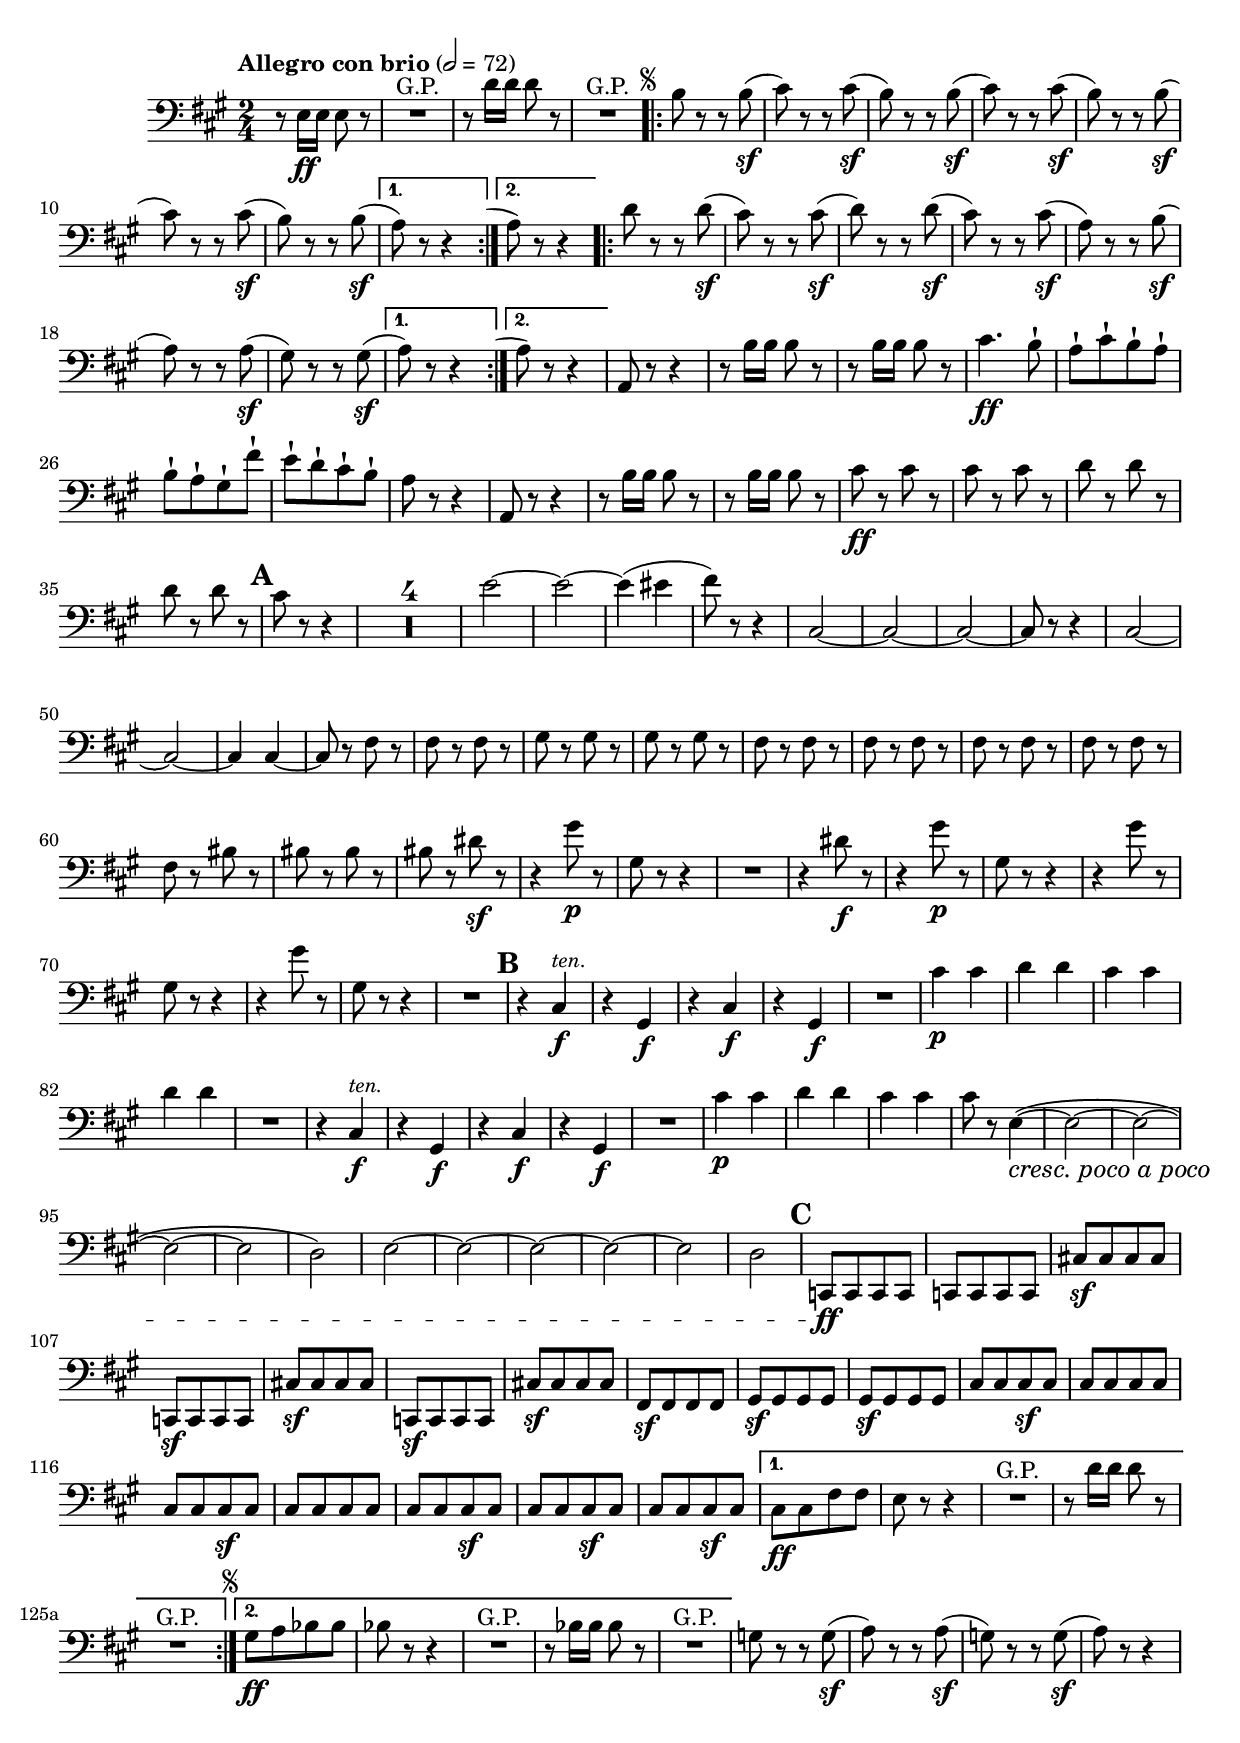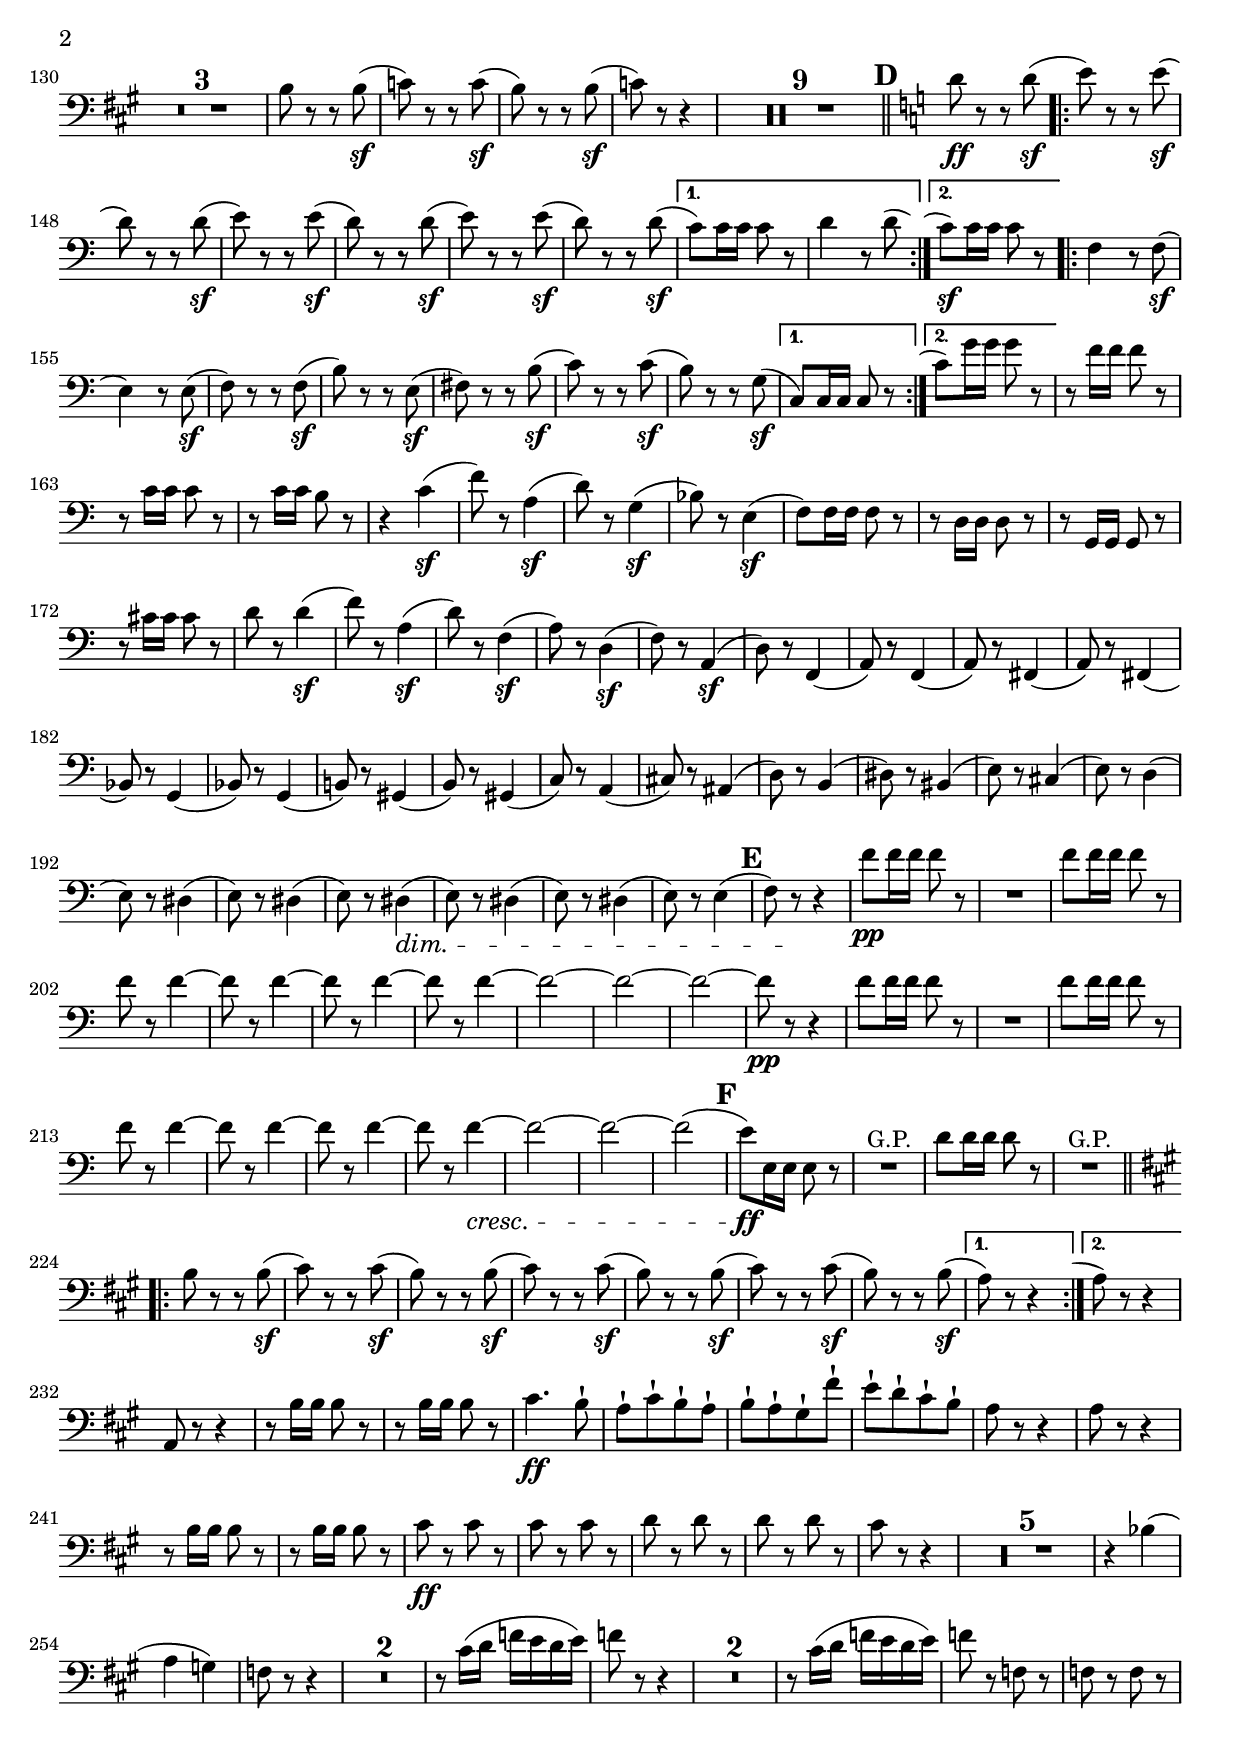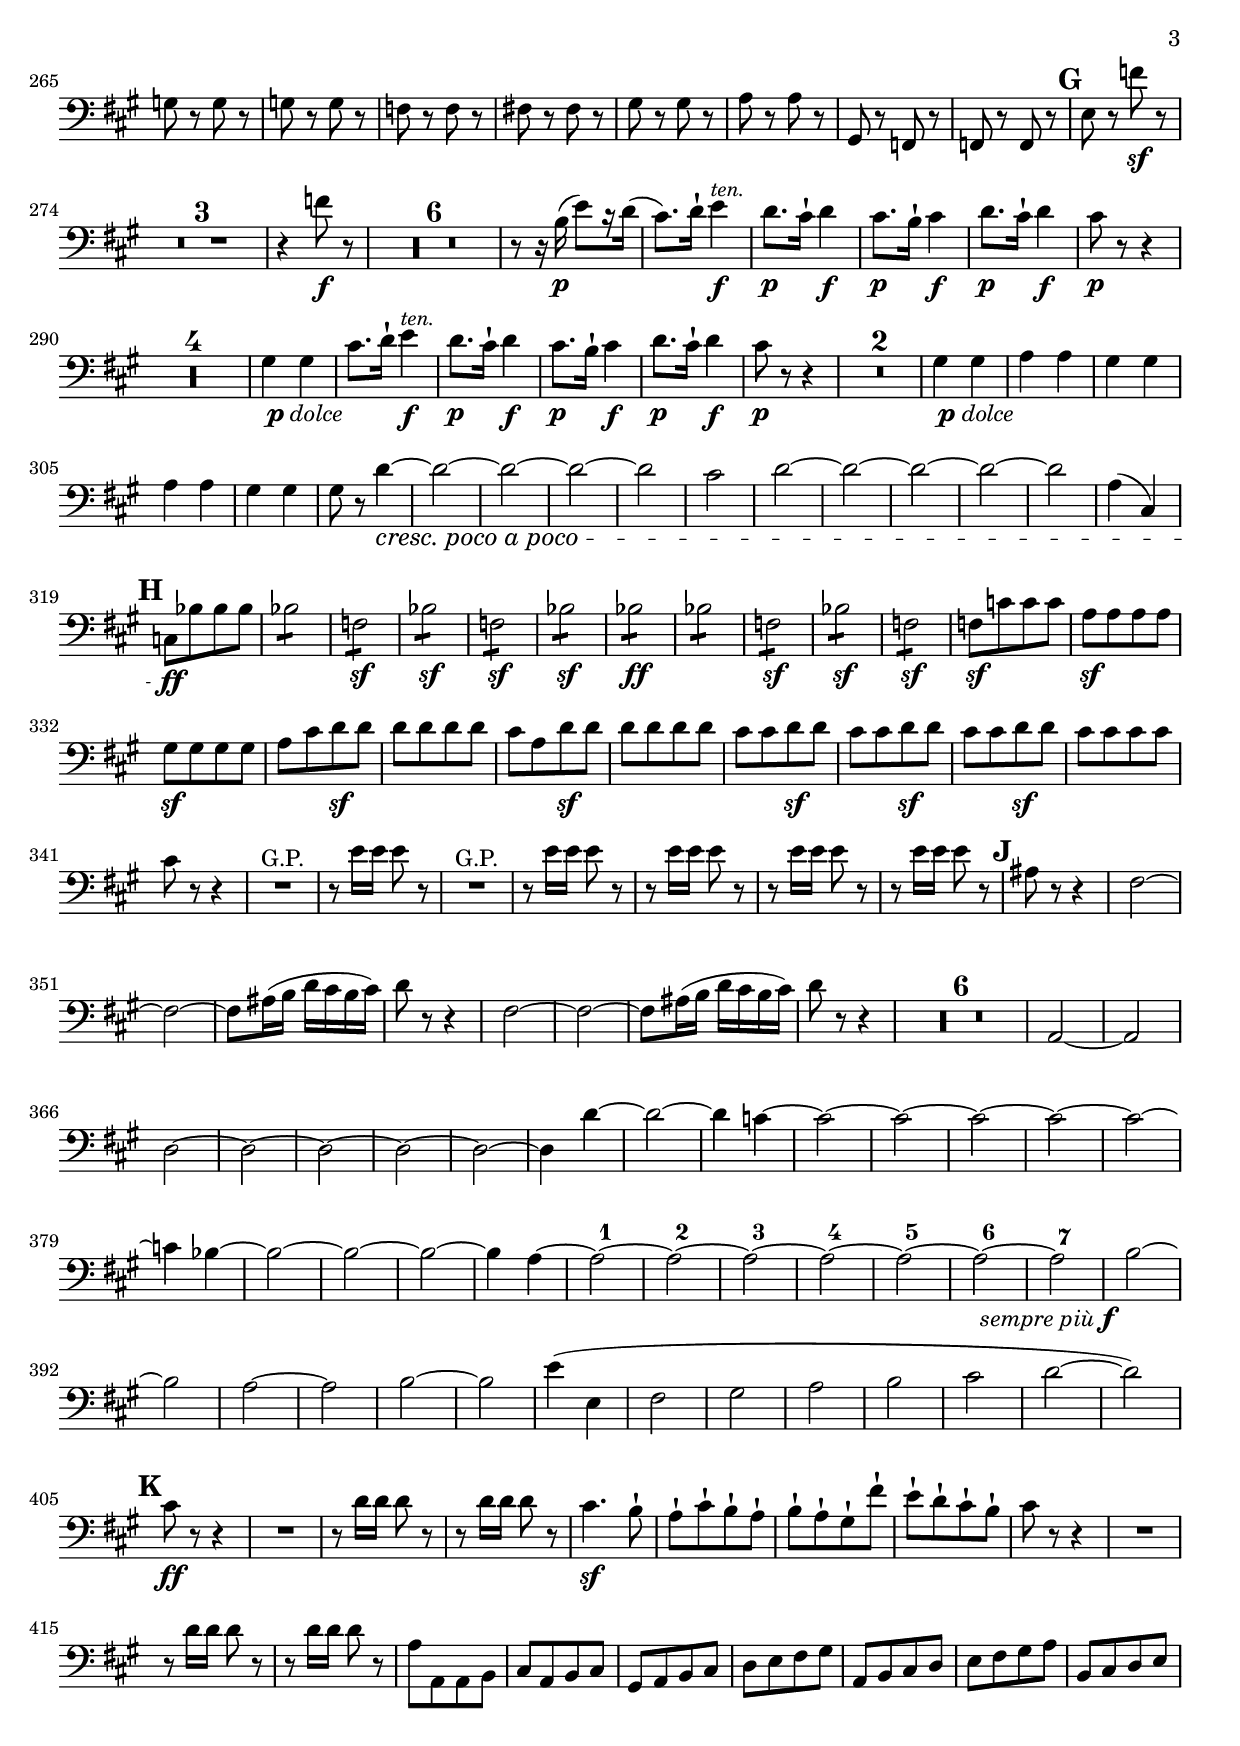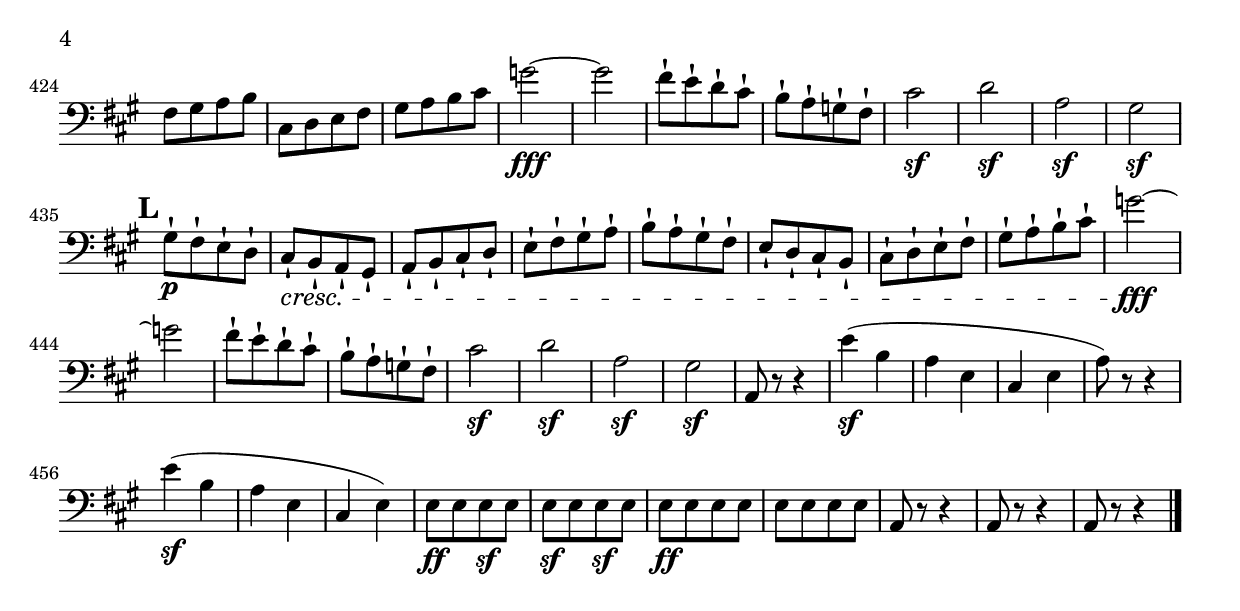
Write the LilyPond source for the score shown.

\version "2.24"

\version "2.24"

\include "../../definitions.ly"
\version "2.24"

\include "../../definitions.ly"

voicebeethovenHxmouvementExbassonBxmd = \absolute {
	\include "../../parametres.ly"
	\clef bass \time 2/4 \key a \major \tempo "Allegro con brio" 2=72
	\set Timing.beamExceptions = \beamExceptions { 8[ 8 8 8] | 8[ 16 16] 8[ 8] }
	r8 e'16 \ff e'16 e'8 r8 |
	R2\granPausa |
	r8 d'16 d'16 d'8 r8 |
	R2\granPausa |
	\repeat volta 2 {
		\segnoMark 1
		\repeat volta 2 {
			b8 r8 r8 b8( \sf |
			cis'8) r8 r8 cis'8( \sf |
			b8) r8 r8 b8( \sf |
			cis'8) r8 r8 cis'8( \sf |
			b8) r8 r8 b8( \sf |
			cis'8) r8 r8 cis'8( \sf |
			b8) r8 r8 b8( \sf |
			\alternative{
				{a8) r8 r4 | }
				{
					a8
					-\tweak control-points #'((-2 . 3.5) (-1 . 3.6) (0 . 3.5) (1 . 2.9)) ( <> )
					r8 r4 |
				}
			}
		}
		\repeat volta 2 {
			fis'8 r8 r8 fis'8( \sf |
			e'8) r8 r8 e'8( \sf |
			fis'8) r8 r8 fis'8(~ \sf |
			fis'8 eis'8) r8 e'8( \sf |
			dis'8) r8 r8 d'8( \sf |
			cis'8) r8 r8 cis'8( \sf |
			b8) r8 r8 b8( \sf |
			\alternative{
				{a8) r8 r4 |}
				{
					a8
					-\tweak control-points #'((-2 . 3.5) (-1 . 3.6) (0 . 3.5) (1 . 2.9)) ( <> )
					r8 r4 |
				}
			}
		}
		a8 r8 r4 |
		r8 b16 b16 b8 r8 |
		r8 b16 b16 b8 r8 |
		e'4. \ff d'8-! |
		%\set Timing.baseMoment = #(ly:make-moment 2/4)
		cis'8-! e'8-! d'8-! cis'8-! |
		d'8-! cis'8-! b8-! fis'8-! |
		e'8-! d'8-! cis'8-! b8-! |
		%\set Timing.baseMoment = #(ly:make-moment 1/4)
		a8 r8 r4 |
		a8 r8 r4 |
		r8 b16 b16 b8 r8 |
		r8 b16 b16 b8 r8 |
		cis'8 \ff r8 cis'8 r8 |
		cis'8 r8 cis'8 r8 |
		d'8 r8 d'8 r8 |
		d'8 r8 d'8 r8 |
		\mark\default \barNumberCheck 36
		cis'8 r8 r4 |
		R2*4 |
		e'2~ |
		e'2~ |
		e'4( eis'4 |
		fis'8) r8 r4 |
		cis'2~ |
		cis'2~ |
		cis'2~ |
		cis'8 r8 r4 |
		cis'2~ |
		cis'2~ |
		cis'4 eis'4( |
		fis'8) r8 a8 r8 |
		a8 r8 a8 r8 |
		b8 r8 b8 r8 |
		b8 r8 b8 r8 |
		a8 r8 a8 r8 |
		ais8 r8 ais8 r8 |
		bis8 r8 bis8 r8 |
		cis'8 r8 cis'8 r8 |
		dis'8 r8 dis'8 r8 |
		dis'8 r8 dis'8 r8 |
		dis'8 r8 fis'8 \sf r8 |
		r4 gis'8 \p r8 |
		gis8 r8 r4 |
		R2 |
		r4 fis'8 \f r8 |
		r4 gis'8 \p r8 |
		gis8 r8 r4 |
		r4 gis'8 r8 |
		gis8 r8 r4 |
		r4 gis'8 r8 |
		gis8 r8 r4 |
		R2 |
		\mark\default \barNumberCheck 74
		r4 cis'4\tenutotext \f |
		r4 gis4 \f |
		r4 cis'4 \f |
		r4 gis4 \f |
		R2 |
		cis'4 \p cis'4 |
		d'4 d'4 |
		cis'4 cis'4 |
		d'4 d'4 |
		R2 |
		r4 cis'4\tenutotext \f |
		r4 gis4 \f |
		r4 cis'4 \f |
		r4 gis4 \f |
		R2 |
		cis'4 \p cis'4 |
		d'4 d'4 |
		cis'4 cis'4 |
		cis'8 r8 g4(~ \crescpoco |
		g2~ |
		g2~ |
		g2~ |
		g2 |
		fis2) |
		g2~ |
		g2~ |
		g2~ |
		g2~ |
		g2 |
		fis2 |
		\mark\default \barNumberCheck 104
		c8 \ff c8 c8 c8 |
		c8 c8 c8 c8 |
		cis8 \sf cis8 cis8 cis8 |
		c8 \sf c8 c8 c8 |
		cis8 \sf cis8 cis8 cis8 |
		c8 \sf c8 c8 c8 |
		cis8 \sf cis8 cis8 cis8 |
		fis,8 \sf fis,8 fis,8 fis,8 |
		gis,8 \sf gis,8 gis,8 gis,8 |
		gis,8 \sf gis,8 gis,8 gis,8 |
		cis8 cis8 cis8 \sf cis8 |
		cis8 cis8 cis8 cis8 |
		cis8 cis8 cis8 \sf cis8 |
		cis8 cis8 cis8 cis8 |
		cis8 cis8 cis8 \sf cis8 |
		cis8 cis8 cis8 \sf cis8 |
		cis8 cis8 cis8 \sf cis8 |
		\alternative{
			{
				cis8 \ff a8 a8 a8 |
				gis8 r8 r4 |
				R2\granPausa |
				r8 d'16 d'16 d'8 r8 |
				R2\granPausa | \segnoMark 1
			}
			{
				gis8 \ff a8 bes8 bes8 |
				bes8 r8 r4 |
				R2\granPausa |
				r8 bes16 bes16 bes8 r8 |
				R2\granPausa |
			}
		}
	}
	g8 r8 r8 g8( \sf |
	a8) r8 r8 a8( \sf |
	g8) r8 r8 g8( \sf |
	a8) r8 r4 |
	R2*3 |
	b8 r8 r8 b8( \sf |
	c'8) r8 r8 c'8( \sf |
	b8) r8 r8 b8( \sf |
	c'8) r8 r4 |
	R2*9 | \section
	\mark\default
	\key c \major
	d'8 \ff r8 r8 d'8( \sf |
	\repeat volta 2 {
		e'8) r8 r8 e'8( \sf |
		d'8) r8 r8 d'8( \sf |
		e'8) r8 r8 e'8( \sf |
		d'8) r8 r8 d'8( \sf |
		e'8) r8 r8 e'8( \sf |
		d'8) r8 r8 d'8( \sf |
		\alternative{
			{
				c'8) c'16 c'16 c'8 r8 |
				d'4 r8 d'8 -\tweak control-points #'((0 . 4.5) (1 . 5) (2 . 4.5) (2.5 . 4.2)) ( <> ) \sf |
			}
			{
				c'8
				-\tweak control-points #'((-1.5 . 4) (-1 . 4.5) (0 . 4.5) (1 . 4)) ( <> )
				c'16 c'16 c'8 r8 |
			}
		}
	}
	\repeat volta 2 {
		a4 r8 a8( \sf |
		g4) r8 g8( \sf |
		a8) r8 r8 a8( \sf |
		d'8) r8 r8 cis'8( \sf |
		d'8) r8 r8 d'8( \sf |
		e'8) r8 r8 e'8( \sf |
		d'8) r8 r8 d'8( \sf |
		\alternative{
			{c'8) c'16 c'16 c'8 r8 |}
			{
				c'8
				-\tweak control-points #'((-1.5 . 4) (-1 . 4.5) (0 . 4.5) (1 . 4)) ( <> )
				g'16 g'16 g'8 r8 |
			}
		}
	}
	r8 f'16 f'16 f'8 r8 |
	r8 e'16 e'16 e'8 r8 |
	r8 e'16 e'16 d'8 r8 |
	r4 c'4( \sf |
	f'8) r8 a4( \sf |
	d'8) r8 g4( \sf |
	bes8) r8 e4( \sf |
	f8) f'16 f'16 f'8 r8 |
	r8 d'16 d'16 d'8 r8 |
	r8 g16 g16 g8 r8 |
	r8 e'16 e'16 e'8 r8 |
	f'8 r8 d'4( \sf |
	f'8) r8 a4( \sf |
	d'8) r8 f4( \sf |
	a8) r8 d4( \sf |
	f8) r8 a4( \sf |
	d'8) r8 f4( |
	a8) r8 f4( |
	a8) r8 fis4( |
	a8) r8 fis4( |
	bes8) r8 g4( |
	bes8) r8 g4( |
	b8) r8 gis4( |
	b8) r8 gis4( |
	c'8) r8 a4( |
	cis'8) r8 ais4( |
	d'8) r8 b4( |
	dis'8) r8 bis4( |
	e'8) r8 cis'4( |
	e'8) r8 d'4( |
	e'8) r8 dis'4( |
	e'8) r8 dis'4( |
	e'8) r8 dis4( \dim |
	e8) r8 dis4( |
	e8) r8 dis4( |
	e8) r8 e4( |
	\mark\default \barNumberCheck 198
	f8) r8 \! r4 |
	f'8 \pp f'16 f'16 f'8 r8 |
	R2 |
	f'8 f'16 f'16 f'8 r8 |
	f'8 r8 f'4~ |
	f'8 r8 f'4~ |
	f'8 r8 f'4~ |
	f'8 r8 f'4~ |
	f'2~ |
	f'2~ |
	f'2~ |
	f'8 \pp r8 r4 |
	f'8 f'16 f'16 f'8 r8 |
	R2 |
	f'8 f'16 f'16 f'8 r8 |
	f'8 r8 f'4~ |
	f'8 r8 f'4~ |
	f'8 r8 f'4~ |
	f'8 r8 f'4~ \cresc |
	f'2~ |
	f'2~ |
	f'2( |
	\mark\default \barNumberCheck 220
	e'8) \ff e'16 e'16 e'8 r8 |
	R2\granPausa |
	d'8 d'16 d'16 d'8 r8 |
	R2\granPausa | \section
	\key a \major
	\repeat volta 2 {
		b8 r8 r8 b8( \sf |
		cis'8) r8 r8 cis'8( \sf |
		b8) r8 r8 b8( \sf |
		cis'8) r8 r8 cis'8( \sf |
		b8) r8 r8 b8( \sf |
		cis'8) r8 r8 cis'8( \sf |
		b8) r8 r8 b8( \sf |
		\alternative{
			{a8) r8 r4 |}
			{
				a8
				-\tweak control-points #'((-2 . 3.5) (-1 . 3.6) (0 . 3.5) (1 . 2.9)) ( <> )
				r8 r4 |
			}
		}
	}
	a8 r8 r4 |
	r8 b16 b16 b8 r8 |
	r8 b16 b16 b8 r8 |
	e'4. \ff d'8-! |
	cis'8-! e'8-! d'8-! cis'8-! |
	d'8-! cis'8-! b8-! fis'8-! |
	e'8-! d'8-! cis'8-! b8-! |
	a8 r8 r4 |
	a8 r8 r4 |
	r8 b16 b16 b8 r8 |
	r8 b16 b16 b8 r8 |
	cis'8 \ff r8 cis'8 r8 |
	cis'8 r8 cis'8 r8 |
	d'8 r8 d'8 r8 |
	d'8 r8 d'8 r8 |
	cis'8 r8 r4 |
	R2*5 |
	r4 bes4( |
	a4 g4) |
	f8 r8 r4 |
	R2*2 |
	r8 cis'16( d'16 f'16 e'16 d'16 e'16) |
	f'8 r8 r4 |
	R2*2 |
	r8 cis'16( d'16 f'16 e'16 d'16 e'16) |
	f'8 r8 f8 r8 |
	f8 r8 f8 r8 |
	g8 r8 g8 r8 |
	g8 r8 g8 r8 |
	f8 r8 f8 r8 |
	fis8 r8 fis8 r8 |
	gis8 r8 gis8 r8 |
	a8 r8 a8 r8 |
	gis8 r8 f8 r8 |
	f8 r8 f8 r8 |
	\mark\default \barNumberCheck 273
	e8 r8 f'8 \sf r8 |
	R2*3 |
	r4 f'8 \f r8 |
	R2*6 |
	\override DynamicLineSpanner.staff-padding = 1.5
	r8 r16 b16( \p e'8)[ r16 d'16]( |
	cis'8.) d'16-! e'4\tenutotext \f |
	d'8. \p cis'16-! d'4 \f |
	cis'8.\p b16-! cis'4 \f |
	d'8.\p cis'16-! d'4\f |
	cis'8\p r8 r4 |
	R2*4 |
	b4 \pdolce b4 |
	cis'8. d'16-! e'4\tenutotext \f |
	d'8. \p cis'16-! d'4 \f |
	cis'8. \p b16-! cis'4 \f |
	d'8. \p cis'16-! d'4 \f |
	cis'8 \p r8 r4 |
	\revert DynamicLineSpanner.staff-padding
	R2*2 |
	b4\pdolce b4 |
	cis'4 cis'4 |
	b4 b4 |
	cis'4 cis'4 |
	b4 b4 |
	b8 r8 d'4~ \crescpoco |
	d'2~ |
	d'2~ |
	d'2~ |
	d'2 |
	cis'2 |
	d'2~ |
	d'2~ |
	d'2~ |
	d'2~ |
	d'2 |
	cis'4( e'4) |
	\mark\default \barNumberCheck 319
	bes8 \ff bes8 bes8 bes8 |
	bes2:8 |
	a2:8 \sf |
	bes2:8 \sf |
	a2:8 \sf |
	bes2:8 \sf |
	bes2:8 \ff |
	bes2:8 |
	a2:8 \sf |
	bes2:8 \sf |
	a2:8 \sf |
	a8 \sf c'8 c'8 c'8 |
	cis'8 \sf cis'8 cis'8 cis'8 |
	b8 \sf b8 b8 b8 |
	cis'8 e'8 f'8 \sf f'8 |
	f'8 f'8 f'8 f'8 |
	e'8 cis'8 f'8 \sf f'8 |
	f'8 f'8 f'8 f'8 |
	e'8 e'8 f'8 \sf f'8 |
	e'8 e'8 f'8 \sf f'8 |
	e'8 e'8 f'8 \sf f'8 |
	e'8 e'8 e'8 e'8 |
	e'8 r8 r4 |
	R2\granPausa |
	r8 g'16 g'16 g'8 r8 |
	R2\granPausa |
	r8 g'16 g'16 g'8 r8 |
	r8 g'16 g'16 g'8 r8 |
	r8 g'16 g'16 g'8 r8 |
	r8 g'16 g'16 g'8 r8 |
	\mark\default \barNumberCheck 349
	cis'8 r8 r4 |
	fis'2~ |
	fis'2~ |
	fis'8 ais16( b16 d'16 cis'16 b16 cis'16) |
	d'8 r8 r4 |
	fis'2~ |
	fis'2~ |
	fis'8 ais16( b16 d'16 cis'16 b16 cis'16) |
	d'8 r8 r4 |
	R2*6 |
	a2~ |
	a2 |
	d'2~ |
	d'2~ |
	d'2~ |
	d'2~ |
	d'2~ |
	d'4 f'4~ |
	f'2~ |
	f'4 ees'4~ |
	ees'2~ |
	ees'2~ |
	ees'2~ |
	ees'2~ |
	ees'2~ |
	ees'4 des'4~ |
	des'2~ |
	des'2~ |
	des'2~ |
	des'4 c'4~ |
	\startMeasureCount
	c'2~ |
	c'2~ |
	c'2~ |
	c'2~ |
	c'2~ |
	c'2~ \semprepiuf |
	c'2 |
	\stopMeasureCount
	d'2~ |
	d'2 |
	cis'2~ |
	cis'2 |
	d'2~ |
	d'2 |
	e'4( e4 |
	fis2 |
	gis2 |
	a2 |
	b2 |
	cis'2 |
	d'2~ |
	d'2) |
	\mark\default \barNumberCheck 405
	cis'8 \ff r8 r4 |
	R2 |
	r8 d'16 d'16 d'8 r8 |
	r8 d'16 d'16 d'8 r8 |
	e'4. \sf d'8-! |
	cis'8-! e'8-! d'8-! cis'8-! |
	d'8-! cis'8-! b8-! fis'8-! |
	e'8-! d'8-! cis'8-! b8-! |
	cis'8 r8 r4 |
	R2 |
	r8 d'16 d'16 d'8 r8 |
	r8 d'16 d'16 d'8 r8 |
	cis'8 cis8 cis8 d8 |
	e8 cis8 d8 e8 |
	b,8 cis8 d8 e8 |
	fis8 gis8 a8 b8 |
	cis8 d8 e8 fis8 |
	gis8 a8 b8 cis'8 |
	d8 e8 fis8 gis8 |
	a8 b8 cis'8 d'8 |
	e8 fis8 gis8 a8 |
	b8 cis'8 d'8 e'8 |
	g'2~ \fff |
	g'2 |
	fis'8-! e'8-! d'8-! cis'8-! |
	b8-! a8-! g8-! fis8-! |
	e'2 \sf |
	fis'2 \sf |
	cis'2 \sf |
	b2 \sf |
	\mark\default \barNumberCheck 435
	b8-! \p a8-! gis8-! fis8-! |
	e8-! \cresc d8-! cis8-! b,8-! |
	cis8-! d8-! e8-! fis8-! |
	gis8-! a8-! b8-! cis'8-! |
	d'8-! cis'8-! b8-! a8-! |
	gis8-! fis8-! e8-! d8-! |
	e8-! fis8-! gis8-! a8-! |
	b8-! cis'8-! d'8-! e'8-! |
	g'2~ \fff |
	g'2 |
	fis'8-! e'8-! d'8-! cis'8-! |
	b8-! a8-! g8-! fis8-! |
	e'2 \sf |
	fis'2 \sf |
	cis'2 \sf |
	b2 \sf |
	a,8 r8 r4 |
	e'4( \sf d'4 |
	cis'4 b4 |
	a4 b4 |
	cis'8) r8 r4 |
	e'4( \sf d'4 |
	cis'4 b4 |
	a4 b4) |
	b8\ff b8 b8\sf b8 |
	b8\sf b8 b8\sf b8 |
	b8\ff b8 b8 b8 |
	b8 b8 b8 b8 |
	a8 r8 r4 |
	a,8 r8 r4 |
	a,8 r8 r4 | \fine
}

\version "2.24"

\include "../../definitions.ly"
\version "2.24"

\include "../../definitions.ly"

voicebeethovenHxmouvementExbassonBxmd = \absolute {
	\include "../../parametres.ly"
	\clef bass \time 2/4 \key a \major \tempo "Allegro con brio" 2=72
	\set Timing.beamExceptions = \beamExceptions { 8[ 8 8 8] | 8[ 16 16] 8[ 8] }
	r8 e'16 \ff e'16 e'8 r8 |
	R2\granPausa |
	r8 d'16 d'16 d'8 r8 |
	R2\granPausa |
	\repeat volta 2 {
		\segnoMark 1
		\repeat volta 2 {
			b8 r8 r8 b8( \sf |
			cis'8) r8 r8 cis'8( \sf |
			b8) r8 r8 b8( \sf |
			cis'8) r8 r8 cis'8( \sf |
			b8) r8 r8 b8( \sf |
			cis'8) r8 r8 cis'8( \sf |
			b8) r8 r8 b8( \sf |
			\alternative{
				{a8) r8 r4 | }
				{
					a8
					-\tweak control-points #'((-2 . 3.5) (-1 . 3.6) (0 . 3.5) (1 . 2.9)) ( <> )
					r8 r4 |
				}
			}
		}
		\repeat volta 2 {
			fis'8 r8 r8 fis'8( \sf |
			e'8) r8 r8 e'8( \sf |
			fis'8) r8 r8 fis'8(~ \sf |
			fis'8 eis'8) r8 e'8( \sf |
			dis'8) r8 r8 d'8( \sf |
			cis'8) r8 r8 cis'8( \sf |
			b8) r8 r8 b8( \sf |
			\alternative{
				{a8) r8 r4 |}
				{
					a8
					-\tweak control-points #'((-2 . 3.5) (-1 . 3.6) (0 . 3.5) (1 . 2.9)) ( <> )
					r8 r4 |
				}
			}
		}
		a8 r8 r4 |
		r8 b16 b16 b8 r8 |
		r8 b16 b16 b8 r8 |
		e'4. \ff d'8-! |
		%\set Timing.baseMoment = #(ly:make-moment 2/4)
		cis'8-! e'8-! d'8-! cis'8-! |
		d'8-! cis'8-! b8-! fis'8-! |
		e'8-! d'8-! cis'8-! b8-! |
		%\set Timing.baseMoment = #(ly:make-moment 1/4)
		a8 r8 r4 |
		a8 r8 r4 |
		r8 b16 b16 b8 r8 |
		r8 b16 b16 b8 r8 |
		cis'8 \ff r8 cis'8 r8 |
		cis'8 r8 cis'8 r8 |
		d'8 r8 d'8 r8 |
		d'8 r8 d'8 r8 |
		\mark\default \barNumberCheck 36
		cis'8 r8 r4 |
		R2*4 |
		e'2~ |
		e'2~ |
		e'4( eis'4 |
		fis'8) r8 r4 |
		cis'2~ |
		cis'2~ |
		cis'2~ |
		cis'8 r8 r4 |
		cis'2~ |
		cis'2~ |
		cis'4 eis'4( |
		fis'8) r8 a8 r8 |
		a8 r8 a8 r8 |
		b8 r8 b8 r8 |
		b8 r8 b8 r8 |
		a8 r8 a8 r8 |
		ais8 r8 ais8 r8 |
		bis8 r8 bis8 r8 |
		cis'8 r8 cis'8 r8 |
		dis'8 r8 dis'8 r8 |
		dis'8 r8 dis'8 r8 |
		dis'8 r8 fis'8 \sf r8 |
		r4 gis'8 \p r8 |
		gis8 r8 r4 |
		R2 |
		r4 fis'8 \f r8 |
		r4 gis'8 \p r8 |
		gis8 r8 r4 |
		r4 gis'8 r8 |
		gis8 r8 r4 |
		r4 gis'8 r8 |
		gis8 r8 r4 |
		R2 |
		\mark\default \barNumberCheck 74
		r4 cis'4\tenutotext \f |
		r4 gis4 \f |
		r4 cis'4 \f |
		r4 gis4 \f |
		R2 |
		cis'4 \p cis'4 |
		d'4 d'4 |
		cis'4 cis'4 |
		d'4 d'4 |
		R2 |
		r4 cis'4\tenutotext \f |
		r4 gis4 \f |
		r4 cis'4 \f |
		r4 gis4 \f |
		R2 |
		cis'4 \p cis'4 |
		d'4 d'4 |
		cis'4 cis'4 |
		cis'8 r8 g4(~ \crescpoco |
		g2~ |
		g2~ |
		g2~ |
		g2 |
		fis2) |
		g2~ |
		g2~ |
		g2~ |
		g2~ |
		g2 |
		fis2 |
		\mark\default \barNumberCheck 104
		c8 \ff c8 c8 c8 |
		c8 c8 c8 c8 |
		cis8 \sf cis8 cis8 cis8 |
		c8 \sf c8 c8 c8 |
		cis8 \sf cis8 cis8 cis8 |
		c8 \sf c8 c8 c8 |
		cis8 \sf cis8 cis8 cis8 |
		fis,8 \sf fis,8 fis,8 fis,8 |
		gis,8 \sf gis,8 gis,8 gis,8 |
		gis,8 \sf gis,8 gis,8 gis,8 |
		cis8 cis8 cis8 \sf cis8 |
		cis8 cis8 cis8 cis8 |
		cis8 cis8 cis8 \sf cis8 |
		cis8 cis8 cis8 cis8 |
		cis8 cis8 cis8 \sf cis8 |
		cis8 cis8 cis8 \sf cis8 |
		cis8 cis8 cis8 \sf cis8 |
		\alternative{
			{
				cis8 \ff a8 a8 a8 |
				gis8 r8 r4 |
				R2\granPausa |
				r8 d'16 d'16 d'8 r8 |
				R2\granPausa | \segnoMark 1
			}
			{
				gis8 \ff a8 bes8 bes8 |
				bes8 r8 r4 |
				R2\granPausa |
				r8 bes16 bes16 bes8 r8 |
				R2\granPausa |
			}
		}
	}
	g8 r8 r8 g8( \sf |
	a8) r8 r8 a8( \sf |
	g8) r8 r8 g8( \sf |
	a8) r8 r4 |
	R2*3 |
	b8 r8 r8 b8( \sf |
	c'8) r8 r8 c'8( \sf |
	b8) r8 r8 b8( \sf |
	c'8) r8 r4 |
	R2*9 | \section
	\mark\default
	\key c \major
	d'8 \ff r8 r8 d'8( \sf |
	\repeat volta 2 {
		e'8) r8 r8 e'8( \sf |
		d'8) r8 r8 d'8( \sf |
		e'8) r8 r8 e'8( \sf |
		d'8) r8 r8 d'8( \sf |
		e'8) r8 r8 e'8( \sf |
		d'8) r8 r8 d'8( \sf |
		\alternative{
			{
				c'8) c'16 c'16 c'8 r8 |
				d'4 r8 d'8 -\tweak control-points #'((0 . 4.5) (1 . 5) (2 . 4.5) (2.5 . 4.2)) ( <> ) \sf |
			}
			{
				c'8
				-\tweak control-points #'((-1.5 . 4) (-1 . 4.5) (0 . 4.5) (1 . 4)) ( <> )
				c'16 c'16 c'8 r8 |
			}
		}
	}
	\repeat volta 2 {
		a4 r8 a8( \sf |
		g4) r8 g8( \sf |
		a8) r8 r8 a8( \sf |
		d'8) r8 r8 cis'8( \sf |
		d'8) r8 r8 d'8( \sf |
		e'8) r8 r8 e'8( \sf |
		d'8) r8 r8 d'8( \sf |
		\alternative{
			{c'8) c'16 c'16 c'8 r8 |}
			{
				c'8
				-\tweak control-points #'((-1.5 . 4) (-1 . 4.5) (0 . 4.5) (1 . 4)) ( <> )
				g'16 g'16 g'8 r8 |
			}
		}
	}
	r8 f'16 f'16 f'8 r8 |
	r8 e'16 e'16 e'8 r8 |
	r8 e'16 e'16 d'8 r8 |
	r4 c'4( \sf |
	f'8) r8 a4( \sf |
	d'8) r8 g4( \sf |
	bes8) r8 e4( \sf |
	f8) f'16 f'16 f'8 r8 |
	r8 d'16 d'16 d'8 r8 |
	r8 g16 g16 g8 r8 |
	r8 e'16 e'16 e'8 r8 |
	f'8 r8 d'4( \sf |
	f'8) r8 a4( \sf |
	d'8) r8 f4( \sf |
	a8) r8 d4( \sf |
	f8) r8 a4( \sf |
	d'8) r8 f4( |
	a8) r8 f4( |
	a8) r8 fis4( |
	a8) r8 fis4( |
	bes8) r8 g4( |
	bes8) r8 g4( |
	b8) r8 gis4( |
	b8) r8 gis4( |
	c'8) r8 a4( |
	cis'8) r8 ais4( |
	d'8) r8 b4( |
	dis'8) r8 bis4( |
	e'8) r8 cis'4( |
	e'8) r8 d'4( |
	e'8) r8 dis'4( |
	e'8) r8 dis'4( |
	e'8) r8 dis4( \dim |
	e8) r8 dis4( |
	e8) r8 dis4( |
	e8) r8 e4( |
	\mark\default \barNumberCheck 198
	f8) r8 \! r4 |
	f'8 \pp f'16 f'16 f'8 r8 |
	R2 |
	f'8 f'16 f'16 f'8 r8 |
	f'8 r8 f'4~ |
	f'8 r8 f'4~ |
	f'8 r8 f'4~ |
	f'8 r8 f'4~ |
	f'2~ |
	f'2~ |
	f'2~ |
	f'8 \pp r8 r4 |
	f'8 f'16 f'16 f'8 r8 |
	R2 |
	f'8 f'16 f'16 f'8 r8 |
	f'8 r8 f'4~ |
	f'8 r8 f'4~ |
	f'8 r8 f'4~ |
	f'8 r8 f'4~ \cresc |
	f'2~ |
	f'2~ |
	f'2( |
	\mark\default \barNumberCheck 220
	e'8) \ff e'16 e'16 e'8 r8 |
	R2\granPausa |
	d'8 d'16 d'16 d'8 r8 |
	R2\granPausa | \section
	\key a \major
	\repeat volta 2 {
		b8 r8 r8 b8( \sf |
		cis'8) r8 r8 cis'8( \sf |
		b8) r8 r8 b8( \sf |
		cis'8) r8 r8 cis'8( \sf |
		b8) r8 r8 b8( \sf |
		cis'8) r8 r8 cis'8( \sf |
		b8) r8 r8 b8( \sf |
		\alternative{
			{a8) r8 r4 |}
			{
				a8
				-\tweak control-points #'((-2 . 3.5) (-1 . 3.6) (0 . 3.5) (1 . 2.9)) ( <> )
				r8 r4 |
			}
		}
	}
	a8 r8 r4 |
	r8 b16 b16 b8 r8 |
	r8 b16 b16 b8 r8 |
	e'4. \ff d'8-! |
	cis'8-! e'8-! d'8-! cis'8-! |
	d'8-! cis'8-! b8-! fis'8-! |
	e'8-! d'8-! cis'8-! b8-! |
	a8 r8 r4 |
	a8 r8 r4 |
	r8 b16 b16 b8 r8 |
	r8 b16 b16 b8 r8 |
	cis'8 \ff r8 cis'8 r8 |
	cis'8 r8 cis'8 r8 |
	d'8 r8 d'8 r8 |
	d'8 r8 d'8 r8 |
	cis'8 r8 r4 |
	R2*5 |
	r4 bes4( |
	a4 g4) |
	f8 r8 r4 |
	R2*2 |
	r8 cis'16( d'16 f'16 e'16 d'16 e'16) |
	f'8 r8 r4 |
	R2*2 |
	r8 cis'16( d'16 f'16 e'16 d'16 e'16) |
	f'8 r8 f8 r8 |
	f8 r8 f8 r8 |
	g8 r8 g8 r8 |
	g8 r8 g8 r8 |
	f8 r8 f8 r8 |
	fis8 r8 fis8 r8 |
	gis8 r8 gis8 r8 |
	a8 r8 a8 r8 |
	gis8 r8 f8 r8 |
	f8 r8 f8 r8 |
	\mark\default \barNumberCheck 273
	e8 r8 f'8 \sf r8 |
	R2*3 |
	r4 f'8 \f r8 |
	R2*6 |
	\override DynamicLineSpanner.staff-padding = 1.5
	r8 r16 b16( \p e'8)[ r16 d'16]( |
	cis'8.) d'16-! e'4\tenutotext \f |
	d'8. \p cis'16-! d'4 \f |
	cis'8.\p b16-! cis'4 \f |
	d'8.\p cis'16-! d'4\f |
	cis'8\p r8 r4 |
	R2*4 |
	b4 \pdolce b4 |
	cis'8. d'16-! e'4\tenutotext \f |
	d'8. \p cis'16-! d'4 \f |
	cis'8. \p b16-! cis'4 \f |
	d'8. \p cis'16-! d'4 \f |
	cis'8 \p r8 r4 |
	\revert DynamicLineSpanner.staff-padding
	R2*2 |
	b4\pdolce b4 |
	cis'4 cis'4 |
	b4 b4 |
	cis'4 cis'4 |
	b4 b4 |
	b8 r8 d'4~ \crescpoco |
	d'2~ |
	d'2~ |
	d'2~ |
	d'2 |
	cis'2 |
	d'2~ |
	d'2~ |
	d'2~ |
	d'2~ |
	d'2 |
	cis'4( e'4) |
	\mark\default \barNumberCheck 319
	bes8 \ff bes8 bes8 bes8 |
	bes2:8 |
	a2:8 \sf |
	bes2:8 \sf |
	a2:8 \sf |
	bes2:8 \sf |
	bes2:8 \ff |
	bes2:8 |
	a2:8 \sf |
	bes2:8 \sf |
	a2:8 \sf |
	a8 \sf c'8 c'8 c'8 |
	cis'8 \sf cis'8 cis'8 cis'8 |
	b8 \sf b8 b8 b8 |
	cis'8 e'8 f'8 \sf f'8 |
	f'8 f'8 f'8 f'8 |
	e'8 cis'8 f'8 \sf f'8 |
	f'8 f'8 f'8 f'8 |
	e'8 e'8 f'8 \sf f'8 |
	e'8 e'8 f'8 \sf f'8 |
	e'8 e'8 f'8 \sf f'8 |
	e'8 e'8 e'8 e'8 |
	e'8 r8 r4 |
	R2\granPausa |
	r8 g'16 g'16 g'8 r8 |
	R2\granPausa |
	r8 g'16 g'16 g'8 r8 |
	r8 g'16 g'16 g'8 r8 |
	r8 g'16 g'16 g'8 r8 |
	r8 g'16 g'16 g'8 r8 |
	\mark\default \barNumberCheck 349
	cis'8 r8 r4 |
	fis'2~ |
	fis'2~ |
	fis'8 ais16( b16 d'16 cis'16 b16 cis'16) |
	d'8 r8 r4 |
	fis'2~ |
	fis'2~ |
	fis'8 ais16( b16 d'16 cis'16 b16 cis'16) |
	d'8 r8 r4 |
	R2*6 |
	a2~ |
	a2 |
	d'2~ |
	d'2~ |
	d'2~ |
	d'2~ |
	d'2~ |
	d'4 f'4~ |
	f'2~ |
	f'4 ees'4~ |
	ees'2~ |
	ees'2~ |
	ees'2~ |
	ees'2~ |
	ees'2~ |
	ees'4 des'4~ |
	des'2~ |
	des'2~ |
	des'2~ |
	des'4 c'4~ |
	\startMeasureCount
	c'2~ |
	c'2~ |
	c'2~ |
	c'2~ |
	c'2~ |
	c'2~ \semprepiuf |
	c'2 |
	\stopMeasureCount
	d'2~ |
	d'2 |
	cis'2~ |
	cis'2 |
	d'2~ |
	d'2 |
	e'4( e4 |
	fis2 |
	gis2 |
	a2 |
	b2 |
	cis'2 |
	d'2~ |
	d'2) |
	\mark\default \barNumberCheck 405
	cis'8 \ff r8 r4 |
	R2 |
	r8 d'16 d'16 d'8 r8 |
	r8 d'16 d'16 d'8 r8 |
	e'4. \sf d'8-! |
	cis'8-! e'8-! d'8-! cis'8-! |
	d'8-! cis'8-! b8-! fis'8-! |
	e'8-! d'8-! cis'8-! b8-! |
	cis'8 r8 r4 |
	R2 |
	r8 d'16 d'16 d'8 r8 |
	r8 d'16 d'16 d'8 r8 |
	cis'8 cis8 cis8 d8 |
	e8 cis8 d8 e8 |
	b,8 cis8 d8 e8 |
	fis8 gis8 a8 b8 |
	cis8 d8 e8 fis8 |
	gis8 a8 b8 cis'8 |
	d8 e8 fis8 gis8 |
	a8 b8 cis'8 d'8 |
	e8 fis8 gis8 a8 |
	b8 cis'8 d'8 e'8 |
	g'2~ \fff |
	g'2 |
	fis'8-! e'8-! d'8-! cis'8-! |
	b8-! a8-! g8-! fis8-! |
	e'2 \sf |
	fis'2 \sf |
	cis'2 \sf |
	b2 \sf |
	\mark\default \barNumberCheck 435
	b8-! \p a8-! gis8-! fis8-! |
	e8-! \cresc d8-! cis8-! b,8-! |
	cis8-! d8-! e8-! fis8-! |
	gis8-! a8-! b8-! cis'8-! |
	d'8-! cis'8-! b8-! a8-! |
	gis8-! fis8-! e8-! d8-! |
	e8-! fis8-! gis8-! a8-! |
	b8-! cis'8-! d'8-! e'8-! |
	g'2~ \fff |
	g'2 |
	fis'8-! e'8-! d'8-! cis'8-! |
	b8-! a8-! g8-! fis8-! |
	e'2 \sf |
	fis'2 \sf |
	cis'2 \sf |
	b2 \sf |
	a,8 r8 r4 |
	e'4( \sf d'4 |
	cis'4 b4 |
	a4 b4 |
	cis'8) r8 r4 |
	e'4( \sf d'4 |
	cis'4 b4 |
	a4 b4) |
	b8\ff b8 b8\sf b8 |
	b8\sf b8 b8\sf b8 |
	b8\ff b8 b8 b8 |
	b8 b8 b8 b8 |
	a8 r8 r4 |
	a,8 r8 r4 |
	a,8 r8 r4 | \fine
}


\addQuote "M4Basson1" {\voicebeethovenHxmouvementExbassonBxmd}

voicebeethovenHxmouvementExbassonCxmd = \absolute {
	\include "../../parametres.ly"
	\clef bass \time 2/4 \key a \major \tempo "Allegro con brio" 2=72
	\set Timing.beamExceptions = \beamExceptions { 8[ 8 8 8] | 8[ 16 16] 8[ 8] }
	r8 e16 \ff e16 e8 r8 |
	R2\granPausa |
	r8 b16 b16 b8 r8 |
	R2\granPausa |
	\repeat volta 2 {
		\segnoMark 1
		\repeat volta 2 {
			gis8 r8 r8 gis8( \sf |
			a8) r8 r8 a8( \sf |
			gis8) r8 r8 gis8( \sf |
			a8) r8 r8 a8( \sf |
			gis8) r8 r8 gis8( \sf |
			a8) r8 r8 a8( \sf |
			gis8) r8 r8 gis8( \sf |
			\alternative{
				{a8) r8 r4 |}
				{
					a8
					-\tweak control-points #'((-2 . 3) (-1 . 3.3) (0 . 3.2) (1 . 2.9)) ( <> )
					r8 r4 |
				}
			}
		}
		\repeat volta 2 {
			d'8 r8 r8 d'8( \sf |
			cis'8) r8 r8 cis'8( \sf |
			d'8) r8 r8 d'8( \sf |
			cis'8) r8 r8 cis'8( \sf |
			a8) r8 r8 b8( \sf |
			a8) r8 r8 a8( \sf |
			gis8) r8 r8 gis8( \sf |
			\alternative{
				{a8) r8 r4 |}
				{
					a8
					-\tweak control-points #'((-2 . 3) (-1 . 3.3) (0 . 3.2) (1 . 2.9)) ( <> )
					r8 r4 |
				}
			}
		}
		a,8 r8 r4 |
		r8 gis16 gis16 gis8 r8 |
		r8 gis16 gis16 gis8 r8 |
		cis'4. \ff b8-! |
		a8-! cis'8-! b8-! a8-! |
		b8-! a8-! gis8-! d'8-! |
		cis'8-! b8-! a8-! gis8-! |
		a8 r8 r4 |
		a,8 r8 r4 |
		r8 gis16 gis16 gis8 r8 |
		r8 gis16 gis16 gis8 r8 |
		a8 \ff r8 a8 r8 |
		a8 r8 a8 r8 |
		b8 r8 b8 r8 |
		b8 r8 b8 r8 |
		\mark\default \barNumberCheck 36
		a8 r8 r4 |
		R2*8 |
		cis2~ |
		cis2~ |
		cis2~ |
		cis8 r8 r4 |
		cis2~ |
		cis2~ |
		cis4 cis4~ |
		cis8 r8 fis8 r8 |
		fis8 r8 fis8 r8 |
		gis8 r8 gis8 r8 |
		gis8 r8 gis8 r8 |
		fis8 r8 fis8 r8 |
		fis8 r8 fis8 r8 |
		fis8 r8 fis8 r8 |
		fis8 r8 fis8 r8 |
		fis8 r8 bis8 r8 |
		bis8 r8 bis8 r8 |
		bis8 r8 dis'8 \sf r8 |
		R2*3 |
		r4 dis'8 \f r8 |
		R2*7 |
		\mark\default \barNumberCheck 74
		r4 cis4\tenutotext \f |
		r4 gis,4 \f |
		r4 cis4 \f |
		r4 gis,4 \f |
		R2 |
		a4 \p a4 |
		a4 a4 |
		a4 a4 |
		a4 a4 |
		R2 |
		r4 cis4\tenutotext \f |
		r4 gis,4 \f |
		r4 cis4 \f |
		r4 gis,4 \f |
		R2 |
		a4 \p a4 |
		a4 a4 |
		a4 a4 |
		a8 r8 e4(~ \crescpoco |
		e2~ |
		e2~ |
		e2~ |
		e2 |
		d2) |
		e2~ |
		e2~ |
		e2~ |
		e2~ |
		e2 |
		d2 |
		\mark\default \barNumberCheck 104
		c,8 \ff c,8 c,8 c,8 |
		c,8 c,8 c,8 c,8 |
		cis!8 \sf cis8 cis8 cis8 |
		c,8 \sf c,8 c,8 c,8 |
		cis!8 \sf cis8 cis8 cis8 |
		c,8 \sf c,8 c,8 c,8 |
		cis!8 \sf cis8 cis8 cis8 |
		fis,8 \sf fis,8 fis,8 fis,8 |
		gis,8 \sf gis,8 gis,8 gis,8 |
		gis,8 \sf gis,8 gis,8 gis,8 |
		cis8 cis8 cis8 \sf cis8 |
		cis8 cis8 cis8 cis8 |
		cis8 cis8 cis8 \sf cis8 |
		cis8 cis8 cis8 cis8 |
		cis8 cis8 cis8 \sf cis8 |
		cis8 cis8 cis8 \sf cis8 |
		cis8 cis8 cis8 \sf cis8 |
		\alternative{
			{
				cis8 \ff cis8 fis8 fis8 |
				e8 r8 r4 |
				R2\granPausa |
				r8 b16 b16 b8 r8 |
				R2\granPausa | \segnoMark 1
			}
			{
				e8\ff a8 bes8 bes8 |
				bes8 r8 r4 |
				R2\granPausa |
				r8 g16 g16 g8 r8 |
				R2\granPausa |
			}
		}
	}
	e8 r8 r8 e8( \sf |
	f8) r8 r8 f8( \sf |
	e8) r8 r8 e8( \sf |
	f8) r8 r4 |
	R2*3 |
	gis!8 r8 r8 gis8( \sf |
	a8) r8 r8 a8( \sf |
	gis8) r8 r8 gis8( \sf |
	a8) r8 r4 |
	R2*9 | \section
	\mark\default \barNumberCheck 146
	\key c \major
	b8 \f r8 r8 b8( \sf |
	\repeat volta 2 {
		c'8) r8 r8 c'8( \sf |
		b8) r8 r8 b8( \sf |
		c'8) r8 r8 c'8( \sf |
		b8) r8 r8 b8( \sf |
		c'8) r8 r8 c'8( \sf |
		b8) r8 r8 b8( \sf |
		\alternative{
			{
				c8) c16 c16 c8 r8 |
				b4 r8 b8 -\tweak control-points #'((0 . 3.5) (1 . 4.3) (2 . 4.2) (2.5 . 4)) ( <> ) \sf |
			}
			{
				c8
				-\tweak control-points #'((-1.5 . 3) (-1 . 3) (0 . 2.5) (1 . 1)) ( <> )
				c16 c16 c8 r8 |
			}
		}
	}
	\repeat volta 2 {
		f4 r8 f8( \sf |
		e4) r8 e8( \sf |
		f8) r8 r8 f8( \sf |
		b8) r8 r8 e8( \sf |
		fis8) r8 r8 b8( \sf |
		c'8) r8 r8 c'8( \sf |
		b8) r8 r8 g8( \sf |
		\alternative{
			{c8) c16 c16 c8 r8 |}
			{c8 e'16 e'16 e'8 r8 |}
		}
	}
	r8 d'16 d'16 d'8 r8 |
	r8 c'16 c'16 c'8 r8 |
	r8 c'16 c'16 b8 r8 |
	r4 c'4( \sf |
	f'8) r8 a4( \sf |
	d'8) r8 g4( \sf |
	bes8) r8 e4( \sf |
	f8) f16 f16 f8 r8 |
	r8 d16 d16 d8 r8 |
	r8 g,16 g,16 g,8 r8 |
	r8 cis'16 cis'16 cis'8 r8 |
	d'8 r8 d'4( \sf |
	f'8) r8 a4( \sf |
	d'8) r8 f4( \sf |
	a8) r8 d4( \sf |
	f8) r8 a,4( \sf |
	d8) r8 f,4( |
	a,8) r8 f,4( |
	a,8) r8 fis,4( |
	a,8) r8 fis,4( |
	bes,8) r8 g,4( |
	bes,8) r8 g,4( |
	b,8) r8 gis,4( |
	b,8) r8 gis,4( |
	c8) r8 a,4( |
	cis8) r8 ais,4( |
	d8) r8 b,4( |
	dis8) r8 bis,4( |
	e8) r8 cis4( |
	e8) r8 d4( |
	e8) r8 dis4( |
	e8) r8 dis4( |
	e8) r8 r4 |
	R2*3 |
	\mark\default \barNumberCheck 198
	R2*12 |
	\cueDuring #"M4Basson1" #UP {<>^\markup {\right-align \tiny "Fag. I"} R2*6 | r4}
	f'4~ \cresc |
	f'2~ |
	f'2~ |
	f'2( |
	\mark\default \barNumberCheck 220
	e'8) \ff e16 e16 e8 r8 |
	R2\granPausa |
	b8 b16 b16 b8 r8 |
	R2\granPausa |
	\key a \major
	\repeat volta 2 {
		gis8 r8 r8 gis8( \sf |
		a8) r8 r8 a8( \sf |
		gis8) r8 r8 gis8( \sf |
		a8) r8 r8 a8( \sf |
		gis8) r8 r8 gis8( \sf |
		a8) r8 r8 a8( \sf |
		gis8) r8 r8 gis8( \sf |
		\alternative{
			{a8) r8 r4 |}
			{
				a8
				-\tweak control-points #'((-2 . 3) (-1 . 3.3) (0 . 3.2) (1 . 2.9)) ( <> )
				r8 r4 |
			}
		}
	}
	a,8 r8 r4 |
	r8 gis16 gis16 gis8 r8 |
	r8 gis16 gis16 gis8 r8 |
	cis'4. \ff b8-! |
	a8-! cis'8-! b8-! a8-! |
	b8-! a8-! gis8-! d'8-! |
	cis'8-! b8-! a8-! gis8-! |
	a8 r8 r4 |
	a,8 r8 r4 |
	r8 gis16 gis16 gis8 r8 |
	r8 gis16 gis16 gis8 r8 |
	a8 \ff r8 a8 r8 |
	a8 r8 a8 r8 |
	b8 r8 b8 r8 |
	b8 r8 b8 r8 |
	a8 r8 r4 |
	R2*5 |
	r4 g4(~ |
	g4 e4) |
	d8 r8 r4 |
	R2*2 |
	r4 cis'4( |
	d'8) r8 r4 |
	R2*2 |
	r4 cis'4( |
	d'8) r8 d8 r8 |
	d8 r8 d8 r8 |
	e8 r8 e8 r8 |
	e8 r8 e8 r8 |
	d8 r8 d8 r8 |
	d8 r8 d8 r8 |
	d8 r8 d8 r8 |
	a,8 r8 a,8 r8 |
	gis,8 r8 f,8 r8 |
	f,8 r8 f,8 r8 |
	\mark\default \barNumberCheck 273
	e,8 r8 d'8 \sf r8 |
	R2*3 |
	r4 d'8 \f r8 |
	R2*7 |
	cis'8.\p b16-! cis'4\tenutotext\f |
	b8.\p a16-! b4\f |
	a8.\p gis16-! a4\f |
	b8.\p a16-! b4\f |
	cis'8\p r8 r4 |
	R2*4 |
	gis4 \pdolce gis4 |
	cis'8.\p b16-! cis'4\tenutotext\f |
	b8.\p a16-! b4\f |
	a8.\p gis16-! a4\f |
	b8.\p a16-! b4\f |
	cis'8\p r8 r4 |
	R2*2 |
	gis4\pdolce gis4 |
	a4 a4 |
	gis4 gis4 |
	a4 a4 |
	gis4 gis4 |
	gis8 r8 b4~\crescpoco |
	b2~ |
	b2~ |
	b2~ |
	b2 |
	a2 |
	b2~ |
	b2~ |
	b2~ |
	b2~ |
	b2 |
	a4( cis4) |
	\mark\default \barNumberCheck 319
	c8 \ff g8 g8 g8 |
	g2:8 |
	f2:8\sf |
	g2:8\sf |
	f2:8\sf |
	g2:8\sf |
	g2:8\ff |
	g2:8 |
	f2:8\sf |
	g2:8\sf |
	f2:8\sf |
	f8\sf a8 a8 a8 |
	a8\sf a8 a8 a8 |
	gis8\sf gis8 gis8 gis8 |
	a8 cis'8 d'8\sf d'8 |
	d'8 d'8 d'8 d'8 |
	cis'8 a8 d'8\sf d'8 |
	d'8 d'8 d'8 d'8 |
	cis'8 cis'8 d'8\sf d'8 |
	cis'8 cis'8 d'8\sf d'8 |
	cis'8 cis'8 d'8\sf d'8 |
	cis'8 cis'8 cis'8 cis'8 |
	cis'8 r8 r4 |
	R2\granPausa |
	r8 e'16 e'16 e'8 r8 |
	R2\granPausa |
	r8 e'16 e'16 e'8 r8 |
	r8 e'16 e'16 e'8 r8 |
	r8 e'16 e'16 e'8 r8 |
	r8 e'16 e'16 e'8 r8 |
	\mark\default \barNumberCheck 349
	ais8 r8 r4 |
	fis2~ |
	fis2~ |
	fis8 r8 ais4( |
	b8) r8 r4 |
	fis2~ |
	fis2~ |
	fis8 r8 ais4( |
	b8) r8 r4 |
	R2*6 |
	a,2~ |
	a,2 |
	d2~ |
	d2~ |
	d2~ |
	d2~ |
	d2~ |
	d4 d'4~ |
	d'2~ |
	d'4 c'4~ |
	c'2~ |
	c'2~ |
	c'2~ |
	c'2~ |
	c'2~ |
	c'4 bes4~ |
	bes2~ |
	bes2~ |
	bes2~ |
	bes4 a4~ |
	\startMeasureCount
	a2~ |
	a2~ |
	a2~ |
	a2~ |
	a2~ |
	a2~ \semprepiuf |
	a2 |
	\stopMeasureCount
	b2~ |
	b2 |
	a2~ |
	a2 |
	b2~ |
	b2 |
	cis'4( cis4 |
	d2 |
	e2 |
	fis2 |
	gis2 |
	a2 |
	b2~ |
	b2) |
	\mark\default \barNumberCheck 405
	a8 \ff r8 r4 |
	R2 |
	r8 b16 b16 b8 r8 |
	r8 b16 b16 b8 r8 |
	cis'4.\sf b8-! |
	a8-! cis'8-! b8-! a8-! |
	b8-! a8-! gis8-! d'8-! |
	cis'8-! b8-! a8-! gis8-! |
	a8 r8 r4 |
	R2 |
	r8 b16 b16 b8 r8 |
	r8 b16 b16 b8 r8 |
	a8 a,8 a,8 b,8 |
	cis8 a,8 b,8 cis8 |
	gis,8 a,8 b,8 cis8 |
	d8 e8 fis8 gis8 |
	a,8 b,8 cis8 d8 |
	e8 fis8 gis8 a8 |
	b,8 cis8 d8 e8 |
	fis8 gis8 a8 b8 |
	cis8 d8 e8 fis8 |
	gis8 a8 b8 cis'8 |
	g'2~ \fff |
	g'2 |
	fis'8-! e'8-! d'8-! cis'8-! |
	b8-! a8-! g8-! fis8-! |
	cis'2 \sf |
	d'2 \sf |
	a2 \sf |
	gis2 \sf |
	\mark\default \barNumberCheck 435
	gis8-! \p fis8-! e8-! d8-! |
	cis8-! \cresc b,8-! a,8-! gis,8-! |
	a,8-! b,8-! cis8-! d8-! |
	e8-! fis8-! gis8-! a8-! |
	b8-! a8-! gis8-! fis8-! |
	e8-! d8-! cis8-! b,8-! |
	cis8-! d8-! e8-! fis8-! |
	gis8-! a8-! b8-! cis'8-! |
	g'2~ \fff |
	g'2 |
	fis'8-! e'8-! d'8-! cis'8-! |
	b8-! a8-! g8-! fis8-! |
	cis'2 \sf |
	d'2 \sf |
	a2 \sf |
	gis2 \sf |
	a,8 r8 r4 |
	e'4( \sf b4 |
	a4 e4 |
	cis4 e4 |
	a8) r8 r4 |
	e'4( \sf b4 |
	a4 e4 |
	cis4 e4) |
	e8\ff e8 e8\sf e8 |
	e8\sf e8 e8\sf e8 |
	e8\ff e8 e8 e8 |
	e8 e8 e8 e8 |
	a,8 r8 r4 |
	a,8 r8 r4 |
	a,8 r8 r4 | \fine
}


\addQuote "M4Basson1" {\voicebeethovenHxmouvementExbassonBxmd}
\addQuote "M4Basson2" {\voicebeethovenHxmouvementExbassonCxmd}

voicebeethovenHxmouvementExbassonDxmd = \absolute {
	\include "../../parametres.ly"
	\clef bass \time 2/4 % \key a \major \tempo "Allegro con brio" 2=72
	\set Timing.beamExceptions = \beamExceptions { 8[ 8 8 8] | 8[ 16 16] 8[ 8] }
	\quoteDuring "M4Basson2" {s2*2}
	\quoteDuring "M4Basson1" {s2*2}
	\repeat volta 2 {
		%\segnoMark 1
		\repeat volta 2 {
			\quoteDuring "M4Basson1" {s2*7}
			\alternative{
				{a8) r8 r4 | }
				{
					a8
					-\tweak control-points #'((-2 . 3.5) (-1 . 3.6) (0 . 3.5) (1 . 2.9)) ( <> )
					r8 r4 |
				}
			}
		}
		\repeat volta 2 {
			\quoteDuring "M4Basson2" {s2*7}
			\alternative{
				{a8) r8 r4 |}
				{
					a8
					-\tweak control-points #'((-2 . 3) (-1 . 3.3) (0 . 3.2) (1 . 2.9)) ( <> )
					r8 r4 |
				}
			}
		}
		\quoteDuring "M4Basson2" {s2*1}
		\quoteDuring "M4Basson1" {s2*2}
		\quoteDuring "M4Basson2" {s2*2 | s4.}
		\quoteDuring "M4Basson1" {s8 | s2*2}
		\quoteDuring "M4Basson2" {s2*1}
		\quoteDuring "M4Basson1" {s2*15}
		\quoteDuring "M4Basson2" {s2*18}
		\quoteDuring "M4Basson1" {s2*3}
		\quoteDuring "M4Basson2" {s2*1}
		\quoteDuring "M4Basson1" {s2*7}
		\quoteDuring "M4Basson2" {s2*5}
		\quoteDuring "M4Basson1" {s2*5}
		\quoteDuring "M4Basson2" {s2*5}
		\quoteDuring "M4Basson1" {s2*3 | s4}
		\quoteDuring "M4Basson2" {s4 | s2*28}
		\alternative{
			{
				%\quoteDuring "M4Basson2" {s2*2}
				cis8 \ff cis8 fis8 fis8 |
				e8 r8 r4 |
				%\quoteDuring "M4Basson1" {s2*3}
 				R2\granPausa |
 				r8 d'16 d'16 d'8 r8 |
 				R2\granPausa | \segnoMark 1
			}
			{
				%\quoteDuring "M4Basson1" {s2*5}
				gis8 \ff a8 bes8 bes8 |
				bes8 r8 r4 |
				R2\granPausa |
				r8 bes16 bes16 bes8 r8 |
				R2\granPausa |
			}
		}
	}
	\quoteDuring "M4Basson1" {s2*21}
	\repeat volta 2 {
		\quoteDuring "M4Basson1" {s2*6}
		\alternative{
			{
				c'8) c'16 c'16 c'8 r8 |
				d'4 r8 d'8 -\tweak control-points #'((0 . 4.5) (1 . 5) (2 . 4.5) (2.5 . 4.2)) ( <> ) \sf |
			}
			{
				c'8
				-\tweak control-points #'((-1.5 . 4) (-1 . 4.5) (0 . 4.5) (1 . 4)) ( <> )
				c'16 c'16 c'8 r8 |
			}
		}
	}
	\repeat volta 2 {
		\quoteDuring "M4Basson2" {s2*7}
		\alternative{
			{c8) c16 c16 c8 r8 |}
			{
				c'8
				-\tweak control-points #'((-1.5 . 4) (-1 . 4.5) (0 . 4.5) (1 . 4)) ( <> )
				g'16 g'16 g'8 r8 |
			}
		}
	}
	\quoteDuring "M4Basson1" {s2*1}
	\quoteDuring "M4Basson2" {s2*31 | s4}
	\quoteDuring "M4Basson1" {s4 | s2*21 | s4}
	\quoteDuring "M4Basson2" {s4 | s2*4}
	\quoteDuring "M4Basson1" {s2*3}
	%\key a \major
	\repeat volta 2 {
		\quoteDuring "M4Basson1" {s2*7}
		\alternative{
			{a8) r8 r4 |}
			{
				a8
				-\tweak control-points #'((-2 . 3.5) (-1 . 3.6) (0 . 3.5) (1 . 2.9)) ( <> )
				r8 r4 |
			}
		}
	}
	\quoteDuring "M4Basson2" {s2*1}
	\quoteDuring "M4Basson1" {s2*2}
	\quoteDuring "M4Basson2" {s2*2 | s4.}
	\quoteDuring "M4Basson1" {s8 | s2*33}
	\quoteDuring "M4Basson2" {s2*2}
	\quoteDuring "M4Basson1" {s2*21}
	\quoteDuring "M4Basson2" {s2*1}
	\quoteDuring "M4Basson1" {s2*7}
	\quoteDuring "M4Basson2" {s2*5 | s4}
	\quoteDuring "M4Basson1" {s4 | s2*10}
	\quoteDuring "M4Basson2" {s2 | s8}
	\quoteDuring "M4Basson1" {s4. | s2}
	\quoteDuring "M4Basson2" {s2}
	\quoteDuring "M4Basson1" {s2}
	\quoteDuring "M4Basson2" {s2}
	\quoteDuring "M4Basson1" {s2*3}
	\quoteDuring "M4Basson2" {s2}
	\quoteDuring "M4Basson1" {s2}
	\quoteDuring "M4Basson2" {s2 | s8}
	\quoteDuring "M4Basson1" {s4.}
	\quoteDuring "M4Basson2" {s2*21 | s8}
	\quoteDuring "M4Basson1" {s4. | s2}
	\quoteDuring "M4Basson2" {s2*2 | s8}
	\quoteDuring "M4Basson1" {s4. | s2}
	\quoteDuring "M4Basson2" {s2*39}
	\quoteDuring "M4Basson1" {s2*12}
	\quoteDuring "M4Basson2" {s2*2 | s4.}
	\quoteDuring "M4Basson1" {s8 | s2*5}
	\quoteDuring "M4Basson2" {s2*49}
	\fine \barNumberCheck 466
}


\score {
	\new Staff \voicebeethovenHxmouvementExbassonDxmd
	\layout {
		\context{
			\Staff
			\consists #Measure_counter_engraver
		}
	}
}
